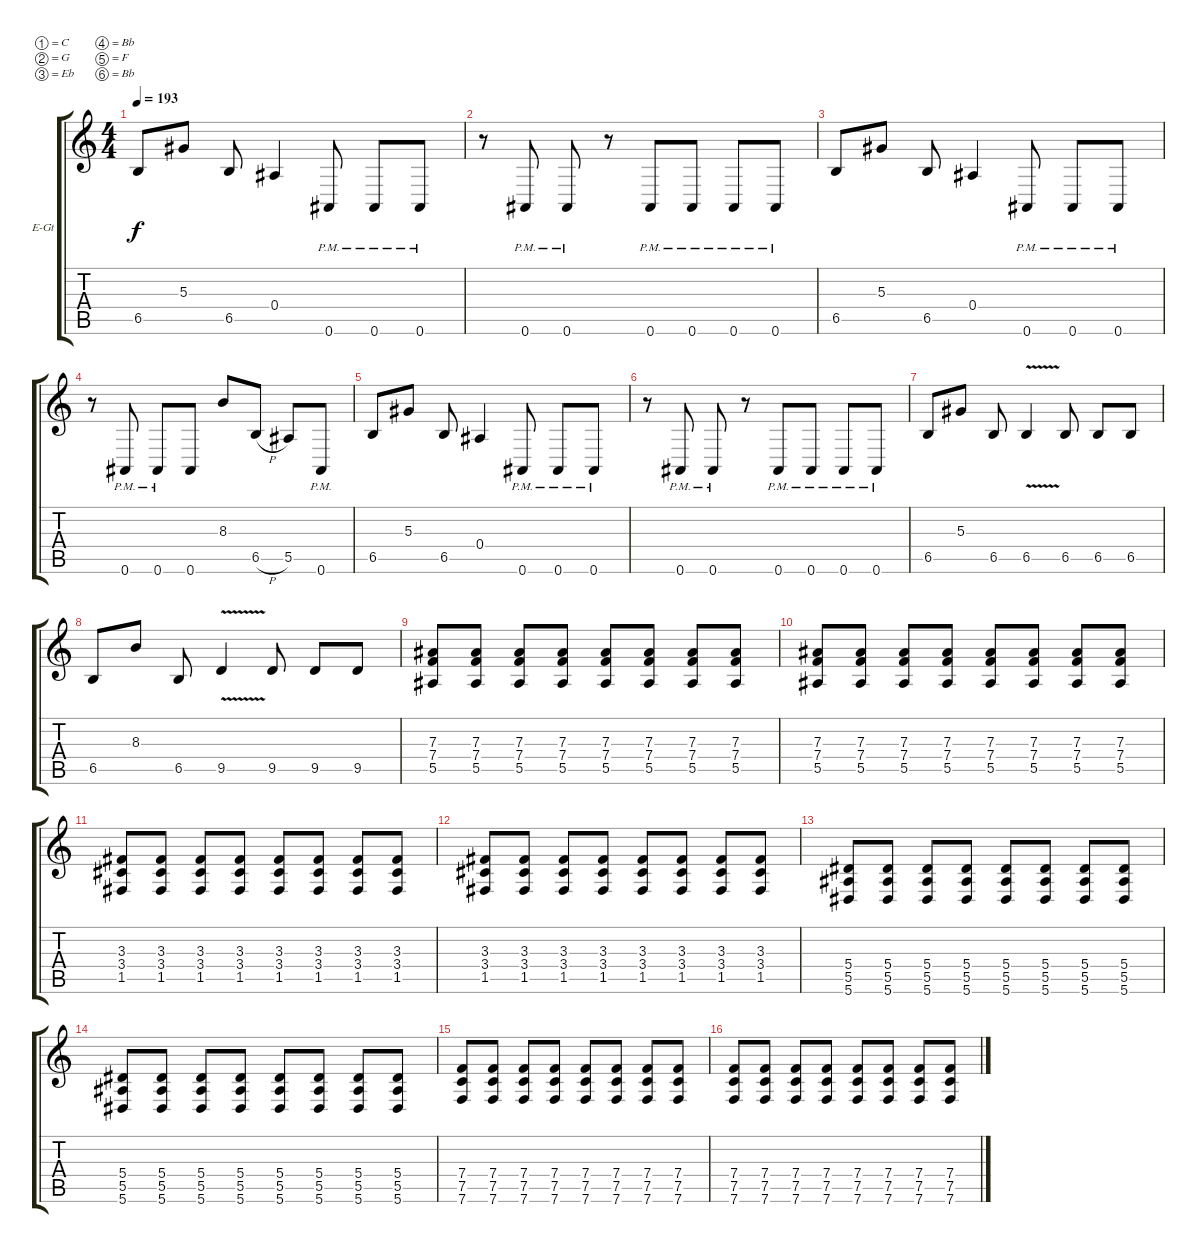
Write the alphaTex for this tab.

\bracketExtendMode groupsimilarinstruments
\firstSystemTrackNameOrientation horizontal
\otherSystemsTrackNameOrientation horizontal
\track ("Lee Malia" "E-Gt") {instrument distortionguitar}
\staff {score tabs}
\tuning (C4 G3 Eb3 Bb2 F2 Bb1)
\ts (4 4)
\tempo 193
\clef g2
\ks c
6.5.8{dy f} 5.3.8 6.5.8 0.4.4 0.6{pm}.8 0.6{pm}.8 0.6{pm}.8 |
r.8 0.6{pm}.8 0.6{pm}.8 r.8 0.6{pm}.8 0.6{pm}.8 0.6{pm}.8 0.6{pm}.8 |
6.5.8 5.3.8 6.5.8 0.4.4 0.6{pm}.8 0.6{pm}.8 0.6{pm}.8 |
r.8 0.6{pm}.8 0.6{pm}.8 0.6.8 8.3.8 6.5{h}.8 5.5.8 0.6{pm}.8 |
6.5.8 5.3.8 6.5.8 0.4.4 0.6{pm}.8 0.6{pm}.8 0.6{pm}.8 |
r.8 0.6{pm}.8 0.6{pm}.8 r.8 0.6{pm}.8 0.6{pm}.8 0.6{pm}.8 0.6{pm}.8 |
6.5.8 5.3.8 6.5.8 6.5{v}.4 6.5.8 6.5.8 6.5.8 |
6.5.8 8.3.8 6.5.8 9.5{v}.4 9.5.8 9.5.8 9.5.8 |
(7.3 7.4 5.5).8 (7.3 7.4 5.5).8 (7.3 7.4 5.5).8 (7.3 7.4 5.5).8 (7.3 7.4 5.5).8 (7.3 7.4 5.5).8 (7.3 7.4 5.5).8 (7.3 7.4 5.5).8 |
(7.3 7.4 5.5).8 (7.3 7.4 5.5).8 (7.3 7.4 5.5).8 (7.3 7.4 5.5).8 (7.3 7.4 5.5).8 (7.3 7.4 5.5).8 (7.3 7.4 5.5).8 (7.3 7.4 5.5).8 |
(3.3 3.4 1.5).8 (3.3 3.4 1.5).8 (3.3 3.4 1.5).8 (3.3 3.4 1.5).8 (3.3 3.4 1.5).8 (3.3 3.4 1.5).8 (3.3 3.4 1.5).8 (3.3 3.4 1.5).8 |
(3.3 3.4 1.5).8 (3.3 3.4 1.5).8 (3.3 3.4 1.5).8 (3.3 3.4 1.5).8 (3.3 3.4 1.5).8 (3.3 3.4 1.5).8 (3.3 3.4 1.5).8 (3.3 3.4 1.5).8 |
(5.4 5.5 5.6).8 (5.4 5.5 5.6).8 (5.4 5.5 5.6).8 (5.4 5.5 5.6).8 (5.4 5.5 5.6).8 (5.4 5.5 5.6).8 (5.4 5.5 5.6).8 (5.4 5.5 5.6).8 |
(5.4 5.5 5.6).8 (5.4 5.5 5.6).8 (5.4 5.5 5.6).8 (5.4 5.5 5.6).8 (5.4 5.5 5.6).8 (5.4 5.5 5.6).8 (5.4 5.5 5.6).8 (5.4 5.5 5.6).8 |
(7.4 7.5 7.6).8 (7.4 7.5 7.6).8 (7.4 7.5 7.6).8 (7.4 7.5 7.6).8 (7.4 7.5 7.6).8 (7.4 7.5 7.6).8 (7.4 7.5 7.6).8 (7.4 7.5 7.6).8 |
(7.4 7.5 7.6).8 (7.4 7.5 7.6).8 (7.4 7.5 7.6).8 (7.4 7.5 7.6).8 (7.4 7.5 7.6).8 (7.4 7.5 7.6).8 (7.4 7.5 7.6).8 (7.4 7.5 7.6).8
